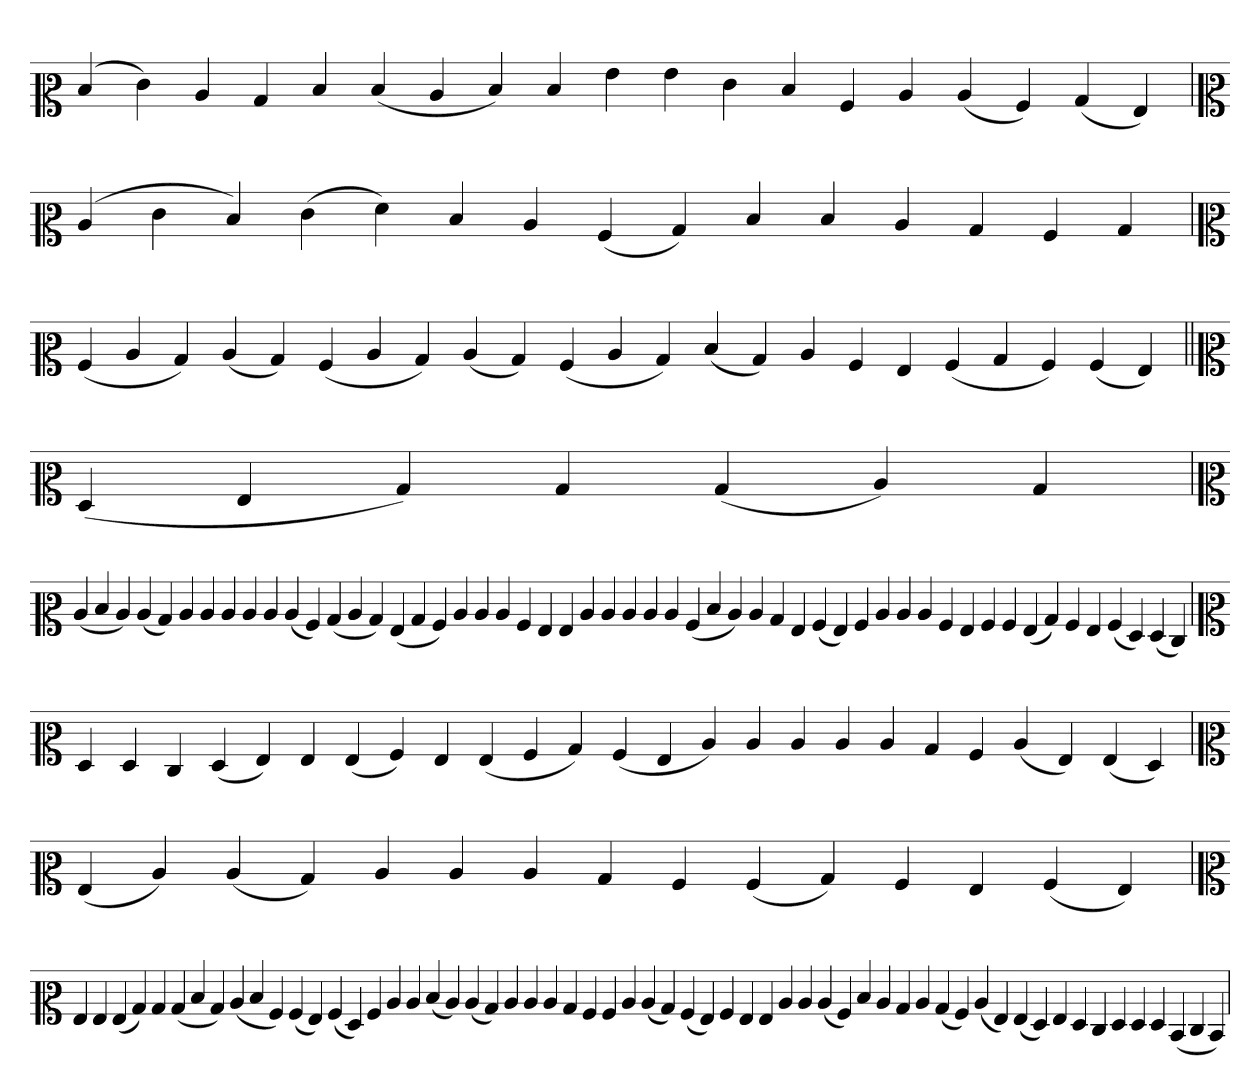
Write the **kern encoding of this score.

**kern
*part1
*staff1
*clefC2
=
(4d
4e)
4c
4B
4d
(4d
4c
4d)
4d
4g
4g
4e
4d
4A
4c
(4c
4A)
(4B
4G)
='
*clefC2
(4c
4e
4d)
(4e
4f)
4d
4c
(4A
4B)
4d
4d
4c
4B
4A
4B
=`
*clefC2
(4A
4c
4B)
(4c
4B)
(4A
4c
4B)
(4c
4B)
(4A
4c
4B)
(4d
4B)
4c
4A
4G
(4A
4B
4A)
(4A
4G)
=||
*clefC2
(4F
4G
4B)
4B
(4B
4c)
4B
=`
*clefC2
(4c
4d
4c)
(4c
4B)
4c
4c
4c
4c
4c
(4c
4A)
(4B
4c
4B)
(4G
4B
4A)
4c
4c
4c
4A
4G
4G
4c
4c
4c
4c
4c
(4A
4d
4c)
4c
4B
4G
(4A
4G)
4A
4c
4c
4c
4A
4G
4A
4A
(4G
4B)
4A
4G
(4A
4F)
(4F
4E)
=
*clefC2
4F
4F
4E
(4F
4G)
4G
(4G
4A)
4G
(4G
4A
4B)
(4A
4G
4c)
4c
4c
4c
4c
4B
4A
(4c
4G)
(4G
4F)
=`
*clefC2
(4G
4c)
(4c
4B)
4c
4c
4c
4B
4A
(4A
4B)
4A
4G
(4A
4G)
=
*clefC2
4G
4G
(4G
4B)
4B
(4B
4d
4B)
(4c
4d
4A)
(4A
4G)
(4A
4F)
4A
4c
4c
(4d
4c)
(4c
4B)
4c
4c
4c
4B
4A
4A
4c
(4c
4B)
(4A
4G)
4A
4G
4G
4c
4c
(4c
4A)
4d
4c
4B
4c
(4B
4A)
(4c
4G)
(4G
4F)
4G
4F
4E
4F
4F
4F
(4D
4E
4D)
=
*-
